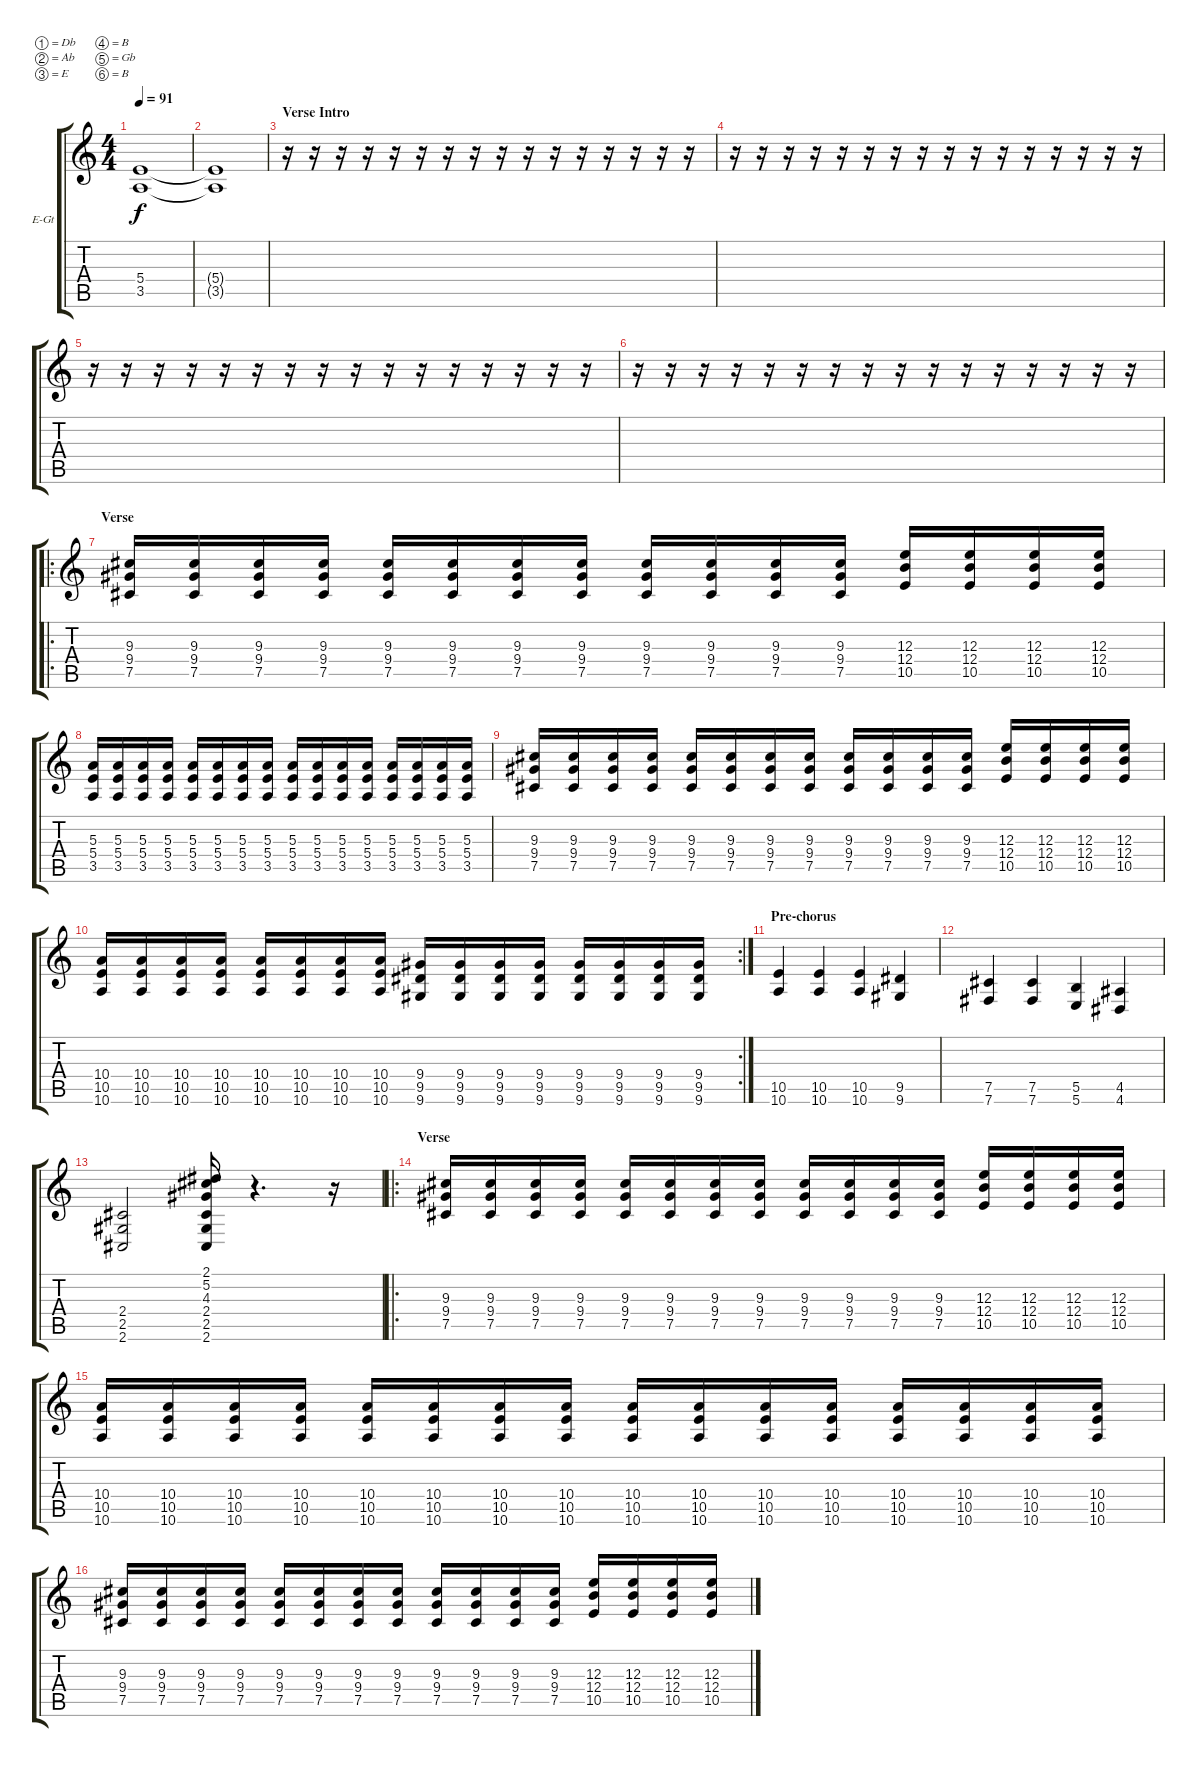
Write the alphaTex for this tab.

\defaultSystemsLayout 4
\bracketExtendMode groupsimilarinstruments
\firstSystemTrackNameOrientation horizontal
\otherSystemsTrackNameOrientation horizontal
\track ("Electric Guitar" "E-Gt") {instrument distortionguitar}
\staff {score tabs}
\tuning (Db4 Ab3 E3 B2 Gb2 B1)
\ts (4 4)
\tempo 91
\clef g2
\ks c
(3.5{t} 5.4{t}).1{dy f} |
(5.4{t} 3.5{t}).1 |
\section ("" "Verse Intro")
r.16 r.16 r.16 r.16 r.16 r.16 r.16 r.16 r.16 r.16 r.16 r.16 r.16 r.16 r.16 r.16 |
r.16 r.16 r.16 r.16 r.16 r.16 r.16 r.16 r.16 r.16 r.16 r.16 r.16 r.16 r.16 r.16 |
r.16 r.16 r.16 r.16 r.16 r.16 r.16 r.16 r.16 r.16 r.16 r.16 r.16 r.16 r.16 r.16 |
r.16 r.16 r.16 r.16 r.16 r.16 r.16 r.16 r.16 r.16 r.16 r.16 r.16 r.16 r.16 r.16 |
\ro
\section ("" "Verse")
(7.5 9.4 9.3).16 (9.4 9.3 7.5).16 (7.5 9.4 9.3).16 (9.4 9.3 7.5).16 (7.5 9.4 9.3).16 (9.4 9.3 7.5).16 (7.5 9.4 9.3).16 (9.4 9.3 7.5).16 (7.5 9.4 9.3).16 (9.4 9.3 7.5).16 (7.5 9.4 9.3).16 (9.4 9.3 7.5).16 (10.5 12.4 12.3).16 (12.3 12.4 10.5).16 (12.3 12.4 10.5).16 (12.3 12.4 10.5).16 |
(5.3 5.4 3.5).16 (3.5 5.3 5.4).16 (3.5 5.3 5.4).16 (3.5 5.3 5.4).16 (3.5 5.3 5.4).16 (3.5 5.3 5.4).16 (3.5 5.3 5.4).16 (3.5 5.3 5.4).16 (3.5 5.3 5.4).16 (3.5 5.3 5.4).16 (3.5 5.3 5.4).16 (3.5 5.3 5.4).16 (3.5 5.3 5.4).16 (3.5 5.3 5.4).16 (3.5 5.3 5.4).16 (3.5 5.4 5.3).16 |
(7.5 9.4 9.3).16 (9.4 9.3 7.5).16 (7.5 9.4 9.3).16 (9.4 9.3 7.5).16 (7.5 9.4 9.3).16 (9.4 9.3 7.5).16 (7.5 9.4 9.3).16 (9.4 9.3 7.5).16 (7.5 9.4 9.3).16 (9.4 9.3 7.5).16 (7.5 9.4 9.3).16 (9.4 9.3 7.5).16 (10.5 12.4 12.3).16 (12.3 12.4 10.5).16 (12.3 12.4 10.5).16 (12.3 12.4 10.5).16 |
\rc 2
(10.4 10.5 10.6).16 (10.5 10.4 10.6).16 (10.5 10.4 10.6).16 (10.5 10.4 10.6).16 (10.5 10.4 10.6).16 (10.5 10.4 10.6).16 (10.5 10.4 10.6).16 (10.5 10.4 10.6).16 (9.5 9.4 9.6).16 (9.5 9.4 9.6).16 (9.5 9.4 9.6).16 (9.5 9.4 9.6).16 (9.5 9.4 9.6).16 (9.5 9.4 9.6).16 (9.5 9.4 9.6).16 (9.6 9.5 9.4).16 |
\section ("" "Pre-chorus")
(10.5 10.6).4 (10.5 10.6).4 (10.6 10.5).4 (9.5 9.6).4 |
(7.5 7.6).4 (7.5 7.6).4 (5.6 5.5).4 (4.5 4.6).4 |
(2.6 2.5 2.4).2 (2.6 2.5 2.4 4.3 5.2 2.1).16 r.4{d} r.16 |
\ro
\section ("" "Verse")
(7.5 9.4 9.3).16 (9.4 9.3 7.5).16 (7.5 9.4 9.3).16 (9.4 9.3 7.5).16 (7.5 9.4 9.3).16 (9.4 9.3 7.5).16 (7.5 9.4 9.3).16 (9.4 9.3 7.5).16 (7.5 9.4 9.3).16 (9.4 9.3 7.5).16 (7.5 9.4 9.3).16 (9.4 9.3 7.5).16 (10.5 12.4 12.3).16 (12.3 12.4 10.5).16 (12.3 12.4 10.5).16 (12.3 12.4 10.5).16 |
(10.5 10.6 10.4).16 (10.5 10.6 10.4).16 (10.5 10.6 10.4).16 (10.5 10.6 10.4).16 (10.5 10.6 10.4).16 (10.5 10.6 10.4).16 (10.5 10.6 10.4).16 (10.5 10.6 10.4).16 (10.5 10.6 10.4).16 (10.5 10.6 10.4).16 (10.5 10.4 10.6).16 (10.5 10.4 10.6).16 (10.5 10.4 10.6).16 (10.5 10.4 10.6).16 (10.5 10.4 10.6).16 (10.6 10.5 10.4).16 |
(7.5 9.4 9.3).16 (9.4 9.3 7.5).16 (7.5 9.4 9.3).16 (9.4 9.3 7.5).16 (7.5 9.4 9.3).16 (9.4 9.3 7.5).16 (7.5 9.4 9.3).16 (9.4 9.3 7.5).16 (7.5 9.4 9.3).16 (9.4 9.3 7.5).16 (7.5 9.4 9.3).16 (9.4 9.3 7.5).16 (10.5 12.4 12.3).16 (12.3 12.4 10.5).16 (12.3 12.4 10.5).16 (12.3 12.4 10.5).16
